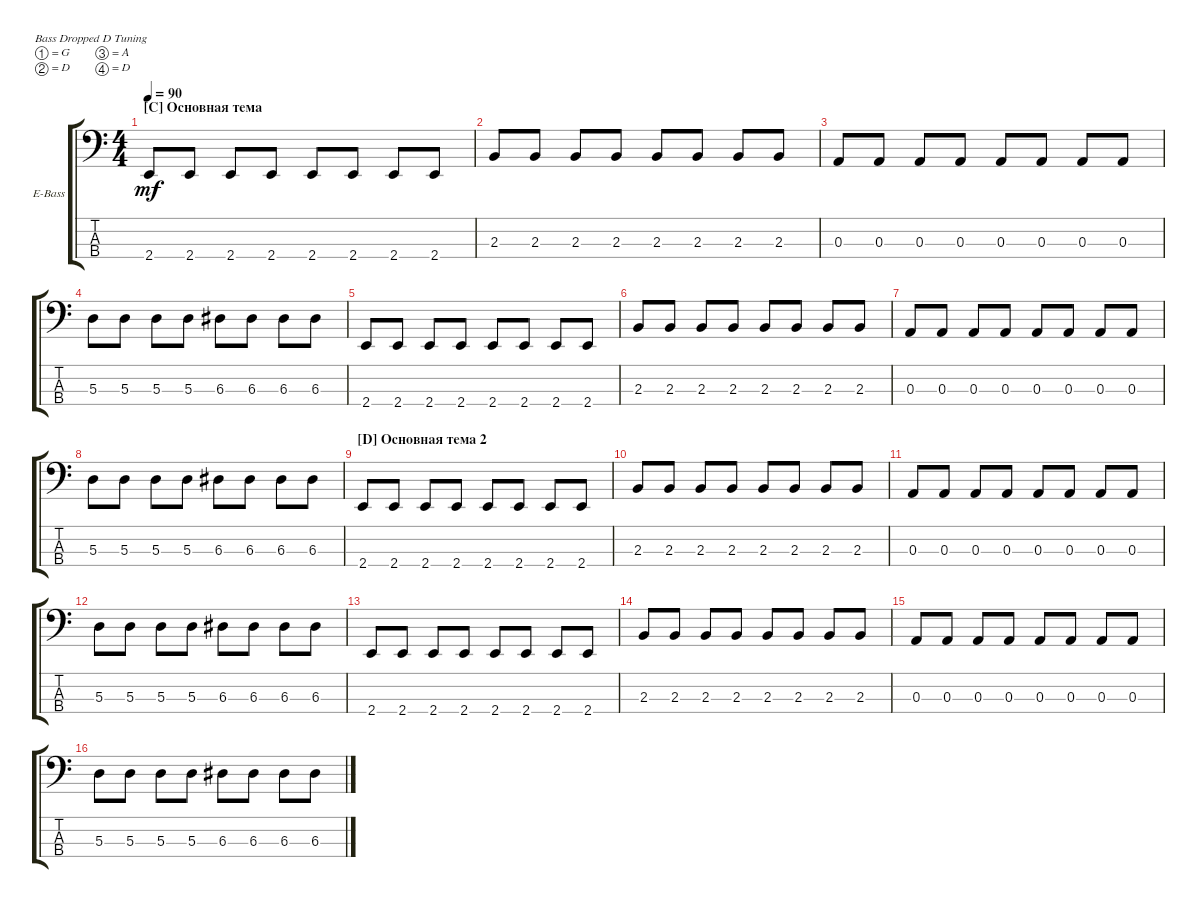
\defaultSystemsLayout 4
\bracketExtendMode groupsimilarinstruments
\firstSystemTrackNameOrientation horizontal
\otherSystemsTrackNameOrientation horizontal
\track ("Bass" "E-Bass") {instrument electricbassfinger}
\staff {score tabs}
\tuning (G2 D2 A1 D1)
\ts (4 4)
\section ("C" "Основная тема")
\tempo 90
\clef f4
\ks c
2.4.8{dy mf} 2.4.8 2.4.8 2.4.8 2.4.8 2.4.8 2.4.8 2.4.8 |
2.3.8 2.3.8 2.3.8 2.3.8 2.3.8 2.3.8 2.3.8 2.3.8 |
0.3.8 0.3.8 0.3.8 0.3.8 0.3.8 0.3.8 0.3.8 0.3.8 |
5.3.8 5.3.8 5.3.8 5.3.8 6.3.8 6.3.8 6.3.8 6.3.8 |
2.4.8 2.4.8 2.4.8 2.4.8 2.4.8 2.4.8 2.4.8 2.4.8 |
2.3.8 2.3.8 2.3.8 2.3.8 2.3.8 2.3.8 2.3.8 2.3.8 |
0.3.8 0.3.8 0.3.8 0.3.8 0.3.8 0.3.8 0.3.8 0.3.8 |
5.3.8 5.3.8 5.3.8 5.3.8 6.3.8 6.3.8 6.3.8 6.3.8 |
\section ("D" "Основная тема 2")
2.4.8 2.4.8 2.4.8 2.4.8 2.4.8 2.4.8 2.4.8 2.4.8 |
2.3.8 2.3.8 2.3.8 2.3.8 2.3.8 2.3.8 2.3.8 2.3.8 |
0.3.8 0.3.8 0.3.8 0.3.8 0.3.8 0.3.8 0.3.8 0.3.8 |
5.3.8 5.3.8 5.3.8 5.3.8 6.3.8 6.3.8 6.3.8 6.3.8 |
2.4.8 2.4.8 2.4.8 2.4.8 2.4.8 2.4.8 2.4.8 2.4.8 |
2.3.8 2.3.8 2.3.8 2.3.8 2.3.8 2.3.8 2.3.8 2.3.8 |
0.3.8 0.3.8 0.3.8 0.3.8 0.3.8 0.3.8 0.3.8 0.3.8 |
5.3.8 5.3.8 5.3.8 5.3.8 6.3.8 6.3.8 6.3.8 6.3.8
